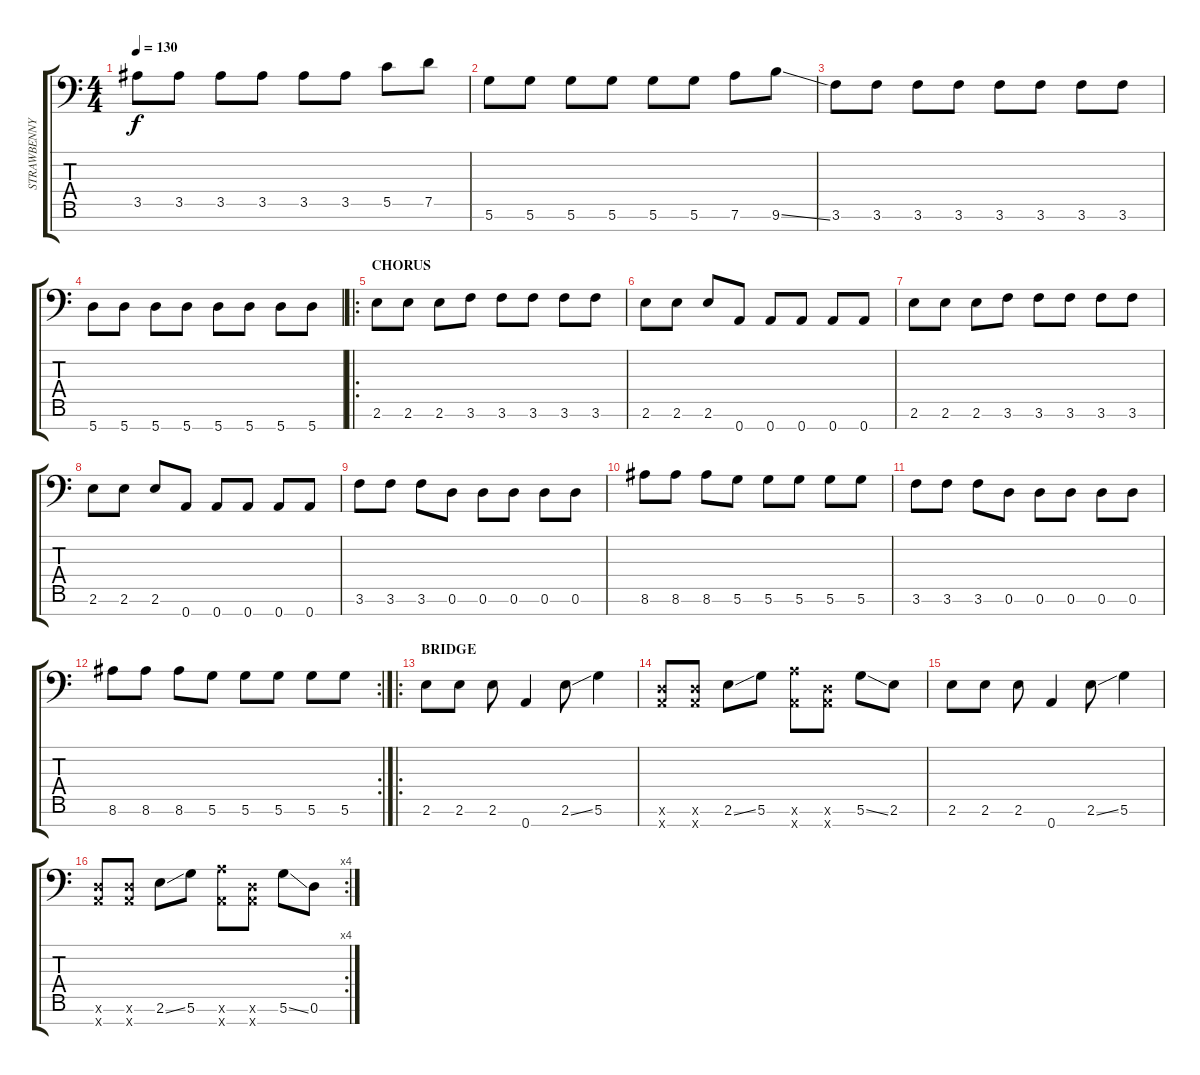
\track ("STRAWBENNY" "STRAWBENNY") {instrument slapbass1}
\staff {score tabs}
\tuning (D4 A3 F3 C3 G2 D2 A1) {hide}
\ts (4 4)
\tempo 130
\clef f4
\ks c
3.5.8{dy f} 3.5.8 3.5.8 3.5.8 3.5.8 3.5.8 5.5.8 7.5.8 |
5.6.8 5.6.8 5.6.8 5.6.8 5.6.8 5.6.8 7.6.8 9.6{ss}.8 |
3.6.8 3.6.8 3.6.8 3.6.8 3.6.8 3.6.8 3.6.8 3.6.8 |
5.7.8 5.7.8 5.7.8 5.7.8 5.7.8 5.7.8 5.7.8 5.7.8 |
\ro
\section ("" "CHORUS")
2.6.8{instrument electricbassfinger} 2.6.8 2.6.8 3.6.8 3.6.8 3.6.8 3.6.8 3.6.8 |
2.6.8 2.6.8 2.6.8 0.7.8 0.7.8 0.7.8 0.7.8 0.7.8 |
2.6.8 2.6.8 2.6.8 3.6.8 3.6.8 3.6.8 3.6.8 3.6.8 |
2.6.8 2.6.8 2.6.8 0.7.8 0.7.8 0.7.8 0.7.8 0.7.8 |
3.6.8 3.6.8 3.6.8 0.6.8 0.6.8 0.6.8 0.6.8 0.6.8 |
8.6.8 8.6.8 8.6.8 5.6.8 5.6.8 5.6.8 5.6.8 5.6.8 |
3.6.8 3.6.8 3.6.8 0.6.8 0.6.8 0.6.8 0.6.8 0.6.8 |
\rc 2
8.6.8 8.6.8 8.6.8 5.6.8 5.6.8 5.6.8 5.6.8 5.6.8 |
\ro
\section ("" "BRIDGE")
2.6.8 2.6.8 2.6.8 0.7.4 2.6{ss}.8 5.6.4 |
(0.6{x} 0.7{x}).8 (0.6{x} 0.7{x}).8 2.6{ss}.8 5.6.8 (7.6{x} 0.7{x}).8 (0.6{x} 0.7{x}).8 5.6{ss}.8 2.6.8 |
2.6.8 2.6.8 2.6.8 0.7.4 2.6{ss}.8 5.6.4 |
\rc 4
(0.6{x} 0.7{x}).8 (0.6{x} 0.7{x}).8 2.6{ss}.8 5.6.8 (7.6{x} 0.7{x}).8 (0.6{x} 0.7{x}).8 5.6{ss}.8 0.6.8
